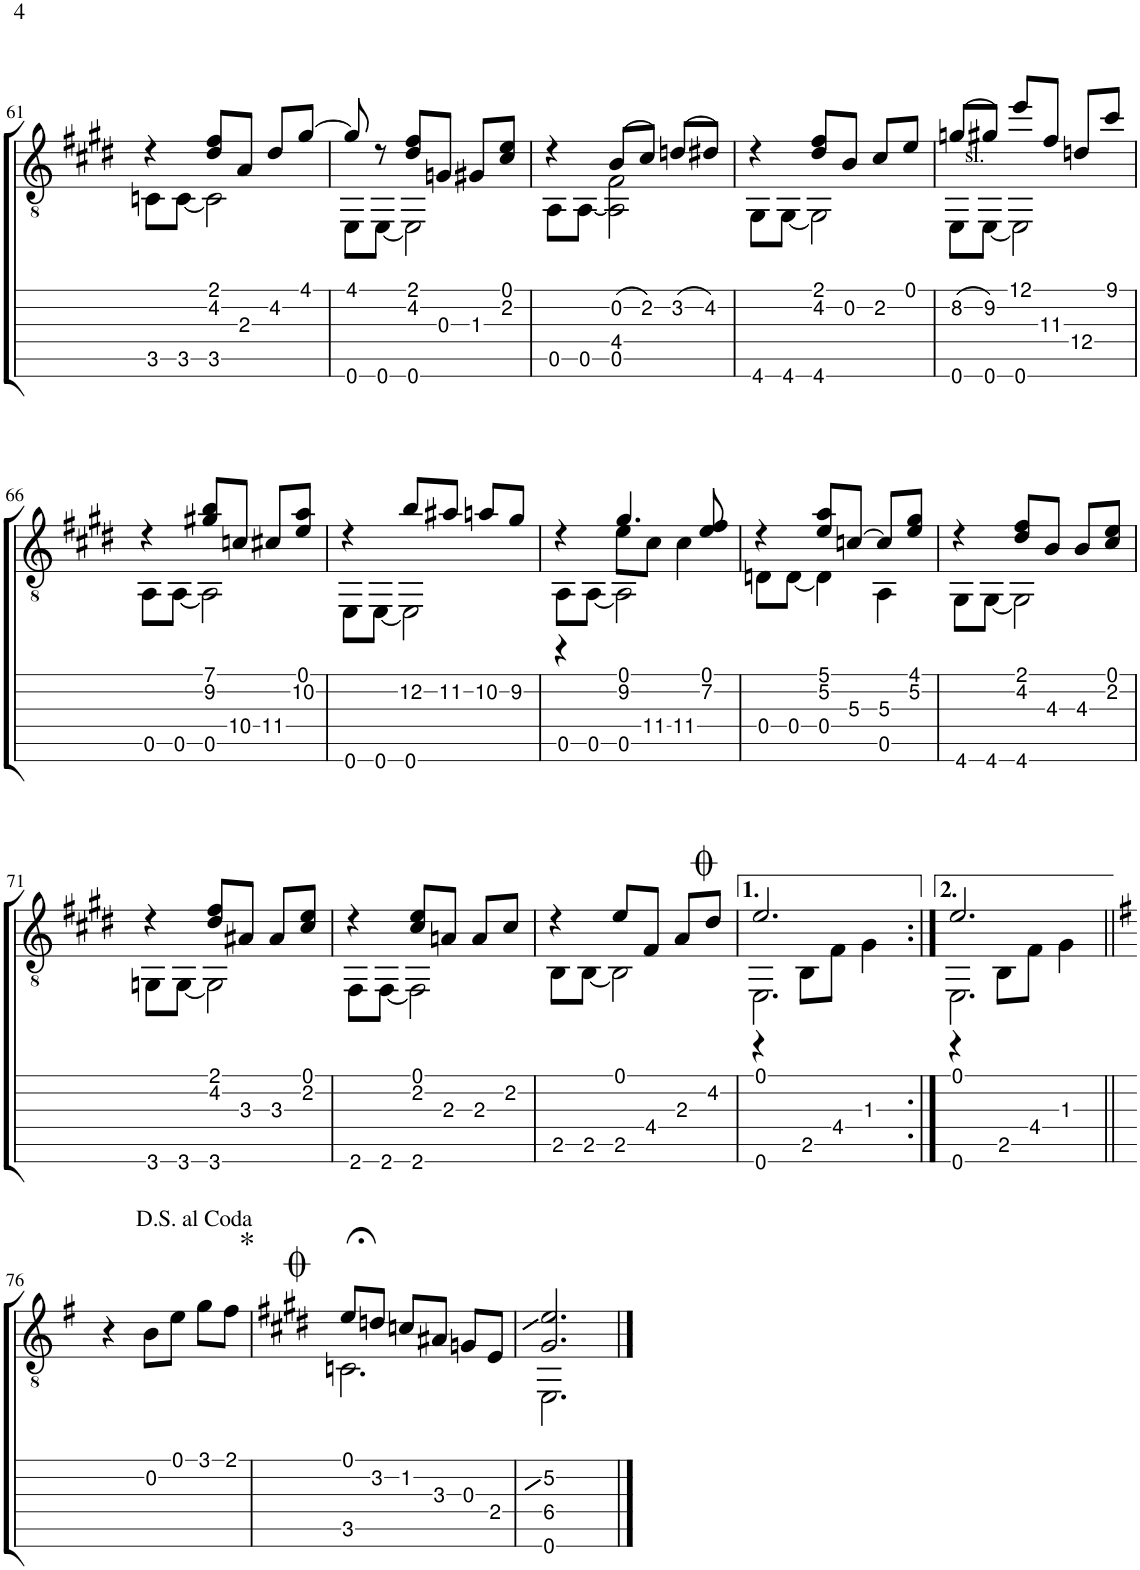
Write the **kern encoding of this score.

**kern	**kern
*part1	*part1
*staff2	*staff1
*I"Guitar	*
*I'Guit.	*
!!LO:PB:g=z
*	*clefGv2
*k[f#c#g#d#]	*k[f#c#g#d#]
*M3/4	*M3/4
=61	=61
*^	*^
4r	8CL	4r	8Cn\L
.	[8CJ	.	[8C\J
8d#\ 8f#\L	2C]	8d#/ 8f#/L	2C\]
8AJ	.	8A/J	.
8d#L	.	8d#/L	.
[8g#J	.	[8g#/J	.
=62	=62	=62	=62
8g#]	8EEL	8g#/]	8EE\L
8r	[8EEJ	8r	[8EE\J
8d#\ 8f#\L	2EE]	8d#/ 8f#/L	2EE\]
8GJ	.	8Gn/J	.
8G#L	.	8G#X/L	.
8c#\ 8e\J	.	8c#/ 8e/J	.
=63	=63	=63	=63
4r	8AAL	4r	8AA\L
.	[8AAJ	.	[8AA\J
8BL	2AA] 2F#	(8B/L	2AA\] 2F#\
8c#J	.	8c#/J)	.
8dL	.	(8dn/L	.
8d#J	.	8d#X/J)	.
=64	=64	=64	=64
4r	8GG#L	4r	8GG#\L
.	[8GG#J	.	[8GG#\J
8d#\ 8f#\L	2GG#]	8d#/ 8f#/L	2GG#\]
8BJ	.	8B/J	.
8c#L	.	8c#/L	.
8eJ	.	8e/J	.
=65	=65	=65	=65
!	!	!LO:TX:a:t=sl.	!
8gL	8EEL	(8gn/L	8EE\L
8g#J	[8EEJ	8g#X/J)	[8EE\J
8eeL	2EE]	8ee/L	2EE\]
8f#J	.	8f#/J	.
8dL	.	8dn/L	.
8cc#J	.	8cc#/J	.
!!LO:LB:g=z	!!
=66	=66	=66	=66
4r	8AAL	4r	8AA\L
.	[8AAJ	.	[8AA\J
8g#X\ 8b\L	2AA]	8g#X/ 8b/L	2AA\]
8cJ	.	8cn/J	.
8c#L	.	8c#X/L	.
8a\ 8e\J	.	8e/ 8a/J	.
=67	=67	=67	=67
4r	8EEL	4r	8EE\L
.	[8EEJ	.	[8EE\J
8bL	2EE]	8b/L	2EE\]
8a#J	.	8a#X/J	.
8aL	.	8an/L	.
8g#J	.	8g#/J	.
=68	=68	=68	=68
*	*^	*	*^
4r	8AAL	4r	4r	8AA\L	4r
.	[8AAJ	.	.	[8AA\J	.
4.g#	2AA]	8eL	4.g#/	2AA\]	8e\L
.	.	8c#J	.	.	8c#\J
.	.	4c#	.	.	4c#\
8f# 8e	.	.	8e/ 8f#/	.	.
*	*v	*v	*	*	*
*	*	*	*v	*v
=69	=69	=69	=69
4r	8DL	4r	8Dn\L
.	[8DJ	.	[8D\J
8e\ 8a\L	4D]	8e/ 8a/L	4D\]
[8cJ	.	[8cn/J	.
8cL]	4AA	8c/L]	4AA\
8e\ 8g#\J	.	8e/ 8g#/J	.
=70	=70	=70	=70
4r	8GG#L	4r	8GG#\L
.	[8GG#J	.	[8GG#\J
8d#\ 8f#\L	2GG#]	8d#/ 8f#/L	2GG#\]
8BJ	.	8B/J	.
8BL	.	8B/L	.
8c#\ 8e\J	.	8c#/ 8e/J	.
!!LO:LB:g=z	!!
=71	=71	=71	=71
4r	8GGL	4r	8GGn\L
.	[8GGJ	.	[8GG\J
8d#\ 8f#\L	2GG]	8d#/ 8f#/L	2GG\]
8A#J	.	8A#X/J	.
8A#L	.	8A#/L	.
8c#\ 8e\J	.	8c#/ 8e/J	.
=72	=72	=72	=72
4r	8FF#L	4r	8FF#\L
.	[8FF#J	.	[8FF#\J
8c#\ 8e\L	2FF#]	8c#/ 8e/L	2FF#\]
8AnJ	.	8An/J	.
8AL	.	8A/L	.
8c#J	.	8c#/J	.
=73	=73	=73	=73
4r	8BBL	4r	8BB\L
.	[8BBJ	.	[8BB\J
8eL	2BB]	8e/L	2BB\]
8F#J	.	8F#/J	.
8AL	.	8A/L	.
8d#J	.	8d#/J	.
=74	=74	=74	=74
*	*^	*	*^
2.e	2.EE	4r	2.e/	2.EE\	4r
.	.	8BBL	.	.	8BB\L
.	.	8F#J	.	.	8F#\J
.	.	4G#	.	.	4G#\
=75:|!	=75:|!	=75:|!	=75:|!	=75:|!	=75:|!
2.e	2.EE	4r	2.e/	2.EE\	4r
.	.	8BBL	.	.	8BB\L
.	.	8F#J	.	.	8F#\J
.	.	4G#	.	.	4G#\
*v	*v	*v	*	*	*
*	*v	*v	*v
!!LO:LB:g=z
=76||	=76||
*k[f#]	*k[f#]
4r	4r
8BL	8B\L
8eJ	8e\J
8gL	8g\L
!	!LO:TX:a:t=*
8f#J	8f#\J
=77	=77
*k[f#c#g#d#]	*k[f#c#g#d#]
*^	*^
8e;<L	2.C	8e;</L	2.Cn\
8dJ	.	8dn/J	.
8cL	.	8cn/L	.
8A#J	.	8A#X/J	.
8GL	.	8Gn/L	.
8EJ	.	8E/J	.
=78	=78	=78	=78
2.G# 2.e	2.EE	2.G#/ 2.e/	2.EE\
*v	*v	*	*
*	*v	*v
==	==
*-	*-
